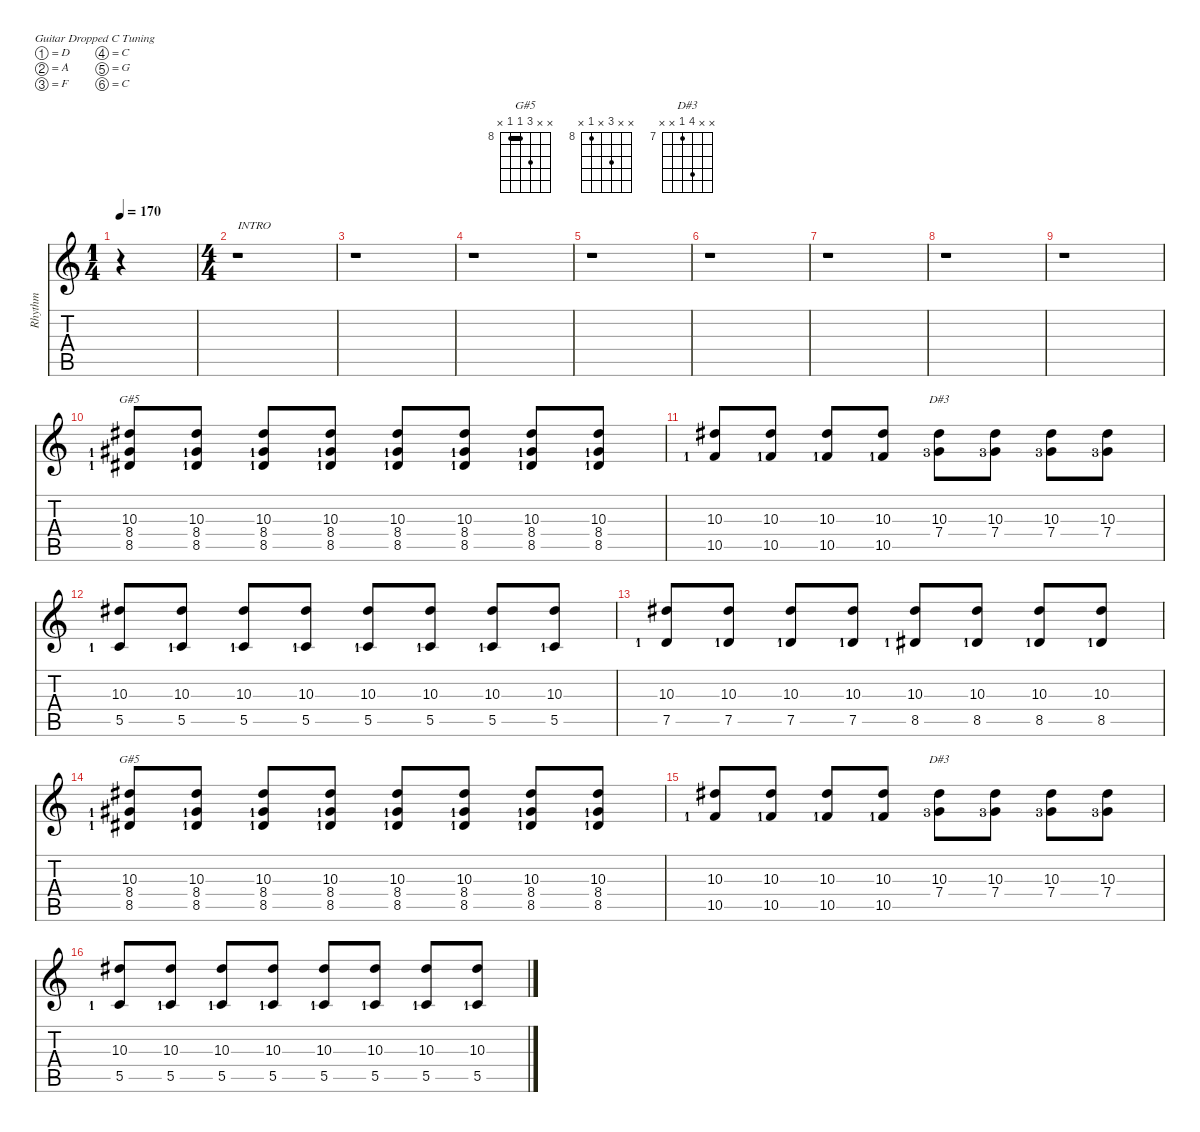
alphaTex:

\hideDynamics
\bracketExtendMode nobrackets
\otherSystemsTrackNameOrientation horizontal
\track ("Rhythm" "Rhythm") {instrument overdrivenguitar}
\staff {score tabs}
\tuning (D4 A3 F3 C3 G2 C2)
\chord ("G#5" x x 10 8 8 x) {firstfret 8 barre 8}
\chord (" " x x 10 x 10 x) {firstfret 10}
\chord ("D#3" x x 10 7 x x) {firstfret 7}
\chord (" " x x 10 x 7 x) {firstfret 7}
\chord (" " x x 10 x 8 x) {firstfret 8}
\ts (1 4)
\tempo 170
\clef g2
\ks c
r.4{dy mf instrument overdrivenguitar beam Down} |
\ts (4 4)
r.1{txt "INTRO" beam Down} |
r.1{beam Down} |
r.1{beam Down} |
r.1{beam Down} |
r.1{beam Down} |
r.1{beam Down} |
r.1{beam Down} |
r.1{beam Down} |
(8.5{lf 2 acc #} 8.4{lf 2 acc #} 10.3{acc #}).8{ch "G#5" beam Up} (8.5{lf 2 acc #} 8.4{lf 2 acc #} 10.3{acc #}).8{beam Up} (8.5{lf 2 acc #} 8.4{lf 2 acc #} 10.3{acc #}).8{beam Up} (8.5{lf 2 acc #} 8.4{lf 2 acc #} 10.3{acc #}).8{beam Up} (8.5{lf 2 acc #} 8.4{lf 2 acc #} 10.3{acc #}).8{beam Up} (8.5{lf 2 acc #} 8.4{lf 2 acc #} 10.3{acc #}).8{beam Up} (8.5{lf 2 acc #} 8.4{lf 2 acc #} 10.3{acc #}).8{beam Up} (8.5{lf 2 acc #} 8.4{lf 2 acc #} 10.3{acc #}).8{beam Up} |
(10.5{lf 2} 10.3{acc #}).8{ch " " beam Up} (10.5{lf 2} 10.3{acc #}).8{beam Up} (10.5{lf 2} 10.3{acc #}).8{beam Up} (10.5{lf 2} 10.3{acc #}).8{beam Up} (7.4{lf 4} 10.3{acc #}).8{ch "D#3" beam Down} (7.4{lf 4} 10.3{acc #}).8{beam Down} (7.4{lf 4} 10.3{acc #}).8{beam Down} (7.4{lf 4} 10.3{acc #}).8{beam Down} |
(5.5{lf 2} 10.3{acc #}).8{beam Up} (5.5{lf 2} 10.3{acc #}).8{beam Up} (5.5{lf 2} 10.3{acc #}).8{beam Up} (5.5{lf 2} 10.3{acc #}).8{beam Up} (5.5{lf 2} 10.3{acc #}).8{beam Up} (5.5{lf 2} 10.3{acc #}).8{beam Up} (5.5{lf 2} 10.3{acc #}).8{beam Up} (5.5{lf 2} 10.3{acc #}).8{beam Up} |
(7.5{lf 2} 10.3{acc #}).8{ch " " beam Up} (7.5{lf 2} 10.3{acc #}).8{beam Up} (7.5{lf 2} 10.3{acc #}).8{beam Up} (7.5{lf 2} 10.3{acc #}).8{beam Up} (8.5{lf 2 acc #} 10.3{acc #}).8{ch " " beam Up} (8.5{lf 2 acc #} 10.3{acc #}).8{beam Up} (8.5{lf 2 acc #} 10.3{acc #}).8{beam Up} (8.5{lf 2 acc #} 10.3{acc #}).8{beam Up} |
(8.5{lf 2 acc #} 8.4{lf 2 acc #} 10.3{acc #}).8{ch "G#5" beam Up} (8.5{lf 2 acc #} 8.4{lf 2 acc #} 10.3{acc #}).8{beam Up} (8.5{lf 2 acc #} 8.4{lf 2 acc #} 10.3{acc #}).8{beam Up} (8.5{lf 2 acc #} 8.4{lf 2 acc #} 10.3{acc #}).8{beam Up} (8.5{lf 2 acc #} 8.4{lf 2 acc #} 10.3{acc #}).8{beam Up} (8.5{lf 2 acc #} 8.4{lf 2 acc #} 10.3{acc #}).8{beam Up} (8.5{lf 2 acc #} 8.4{lf 2 acc #} 10.3{acc #}).8{beam Up} (8.5{lf 2 acc #} 8.4{lf 2 acc #} 10.3{acc #}).8{beam Up} |
(10.5{lf 2} 10.3{acc #}).8{ch " " beam Up} (10.5{lf 2} 10.3{acc #}).8{beam Up} (10.5{lf 2} 10.3{acc #}).8{beam Up} (10.5{lf 2} 10.3{acc #}).8{beam Up} (7.4{lf 4} 10.3{acc #}).8{ch "D#3" beam Down} (7.4{lf 4} 10.3{acc #}).8{beam Down} (7.4{lf 4} 10.3{acc #}).8{beam Down} (7.4{lf 4} 10.3{acc #}).8{beam Down} |
(5.5{lf 2} 10.3{acc #}).8{beam Up} (5.5{lf 2} 10.3{acc #}).8{beam Up} (5.5{lf 2} 10.3{acc #}).8{beam Up} (5.5{lf 2} 10.3{acc #}).8{beam Up} (5.5{lf 2} 10.3{acc #}).8{beam Up} (5.5{lf 2} 10.3{acc #}).8{beam Up} (5.5{lf 2} 10.3{acc #}).8{beam Up} (5.5{lf 2} 10.3{acc #}).8{beam Up}
